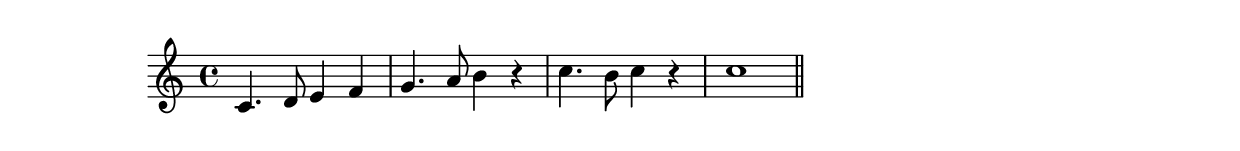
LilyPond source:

\version "2.14.0"
%{\header {
  composer = "B. Crowell"
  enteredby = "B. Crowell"
}%}
\score{{\key c \major
\time 4/4
%{\tempo 4=85
%}\relative c' {
  c4. d8 e4 f | g4. a8 b4 r | c4. b8 c4 r | c1 
  \bar "||"
}

}}